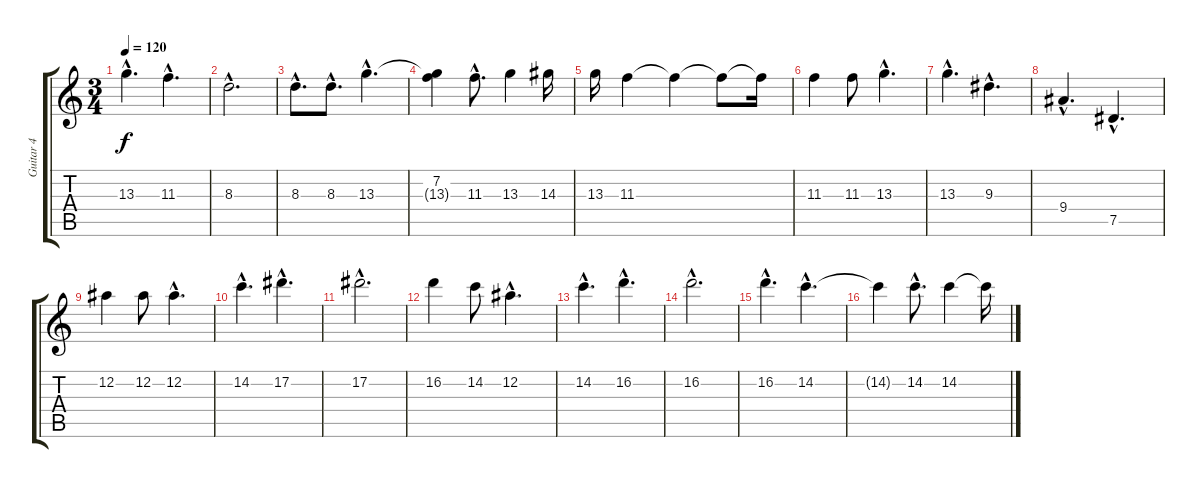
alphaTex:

\track ("Guitar 4" "Guitar 4") {instrument overdrivenguitar}
\staff {score tabs}
\tuning (Eb4 Bb3 Gb3 Db3 Ab2 Eb2) {hide}
\ts (3 4)
\tempo 120
\clef g2
\ks c
13.3{hac}.4{d dy f} 11.3{hac}.4{d} |
8.3{hac}.2{d} |
8.3{hac}.8{d} 8.3{hac}.8{d} 13.3{hac}.4{d} |
(7.2 13.3{t}).4 11.3{hac}.8{d} 13.3.4 14.3.16 |
13.3.16 11.3.4 11.3{t}.4 11.3{t}.8 11.3{t}.16 |
11.3.4 11.3.8 13.3{hac}.4{d} |
13.3{hac}.4{d} 9.3{hac}.4{d} |
9.4{hac}.4{d} 7.5{hac}.4{d} |
12.2.4 12.2.8 12.2{hac}.4{d} |
14.2{hac}.4{d} 17.2{hac}.4{d} |
17.2{hac}.2{d} |
16.2.4 14.2.8 12.2{hac}.4{d} |
14.2{hac}.4{d} 16.2{hac}.4{d} |
16.2{hac}.2{d} |
16.2{hac}.4{d} 14.2{hac}.4{d} |
14.2{t}.4 14.2{hac}.8{d} 14.2.4 14.2{t}.16
